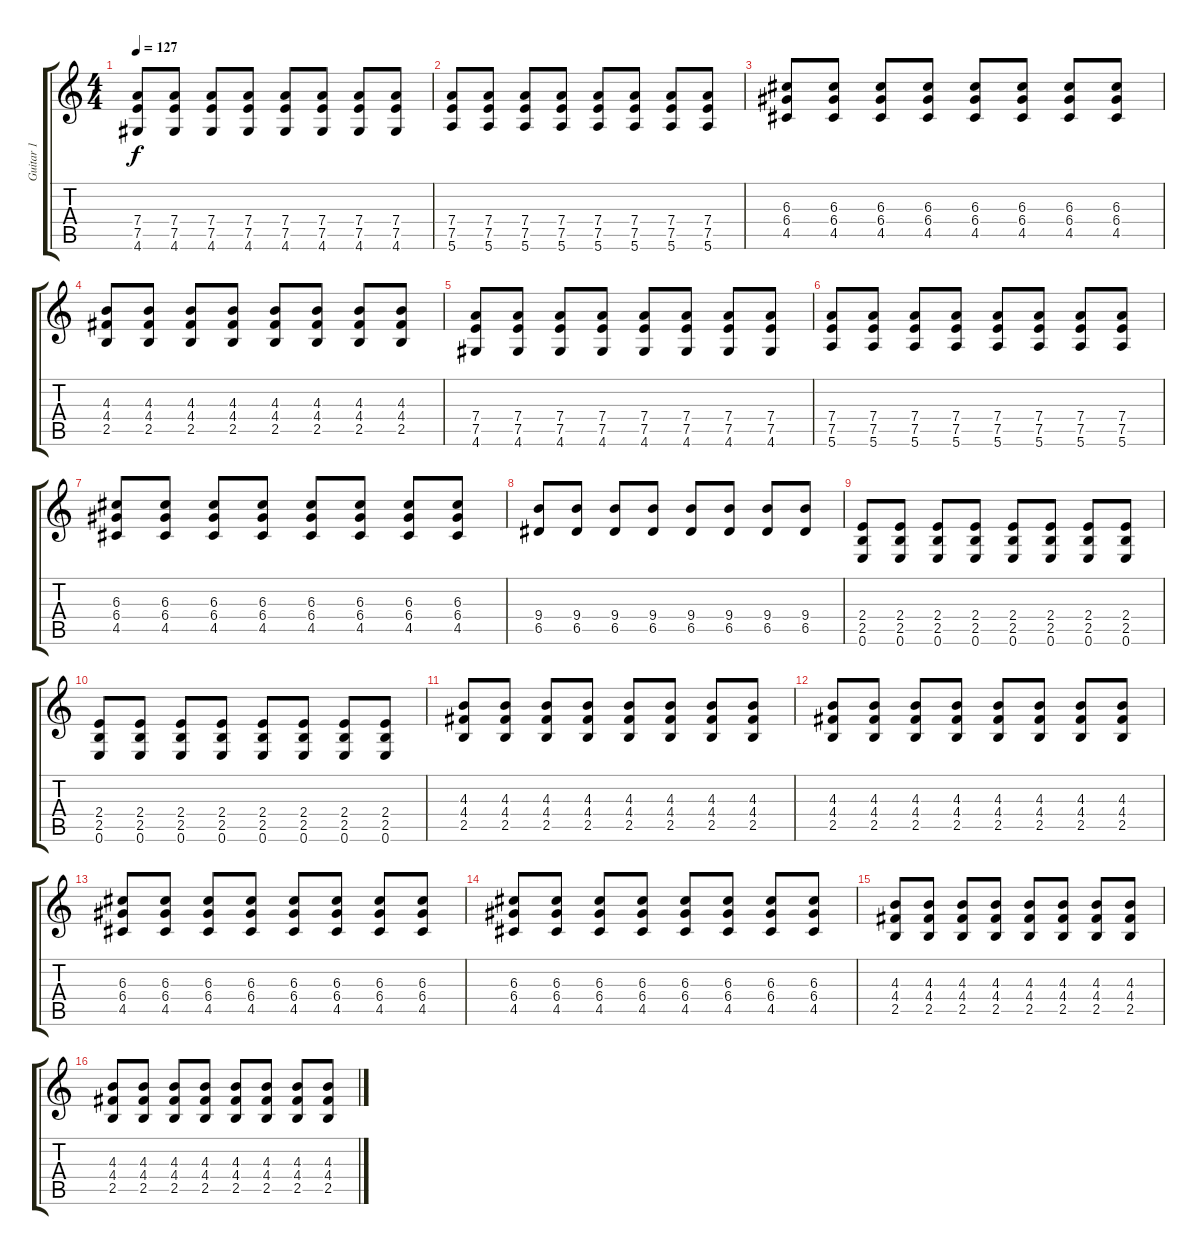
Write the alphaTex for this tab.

\track ("Guitar 1" "Guitar 1") {instrument distortionguitar}
\staff {score tabs}
\tuning (E4 B3 G3 D3 A2 E2) {hide}
\ts (4 4)
\tempo 127
\clef g2
\ks c
(7.4 7.5 4.6).8{dy f} (7.4 7.5 4.6).8 (7.4 7.5 4.6).8 (7.4 7.5 4.6).8 (7.4 7.5 4.6).8 (7.4 7.5 4.6).8 (7.4 7.5 4.6).8 (7.4 7.5 4.6).8 |
(7.4 7.5 5.6).8 (7.4 7.5 5.6).8 (7.4 7.5 5.6).8 (7.4 7.5 5.6).8 (7.4 7.5 5.6).8 (7.4 7.5 5.6).8 (7.4 7.5 5.6).8 (7.4 7.5 5.6).8 |
(6.3 6.4 4.5).8 (6.3 6.4 4.5).8 (6.3 6.4 4.5).8 (6.3 6.4 4.5).8 (6.3 6.4 4.5).8 (6.3 6.4 4.5).8 (6.3 6.4 4.5).8 (6.3 6.4 4.5).8 |
(4.3 4.4 2.5).8 (4.3 4.4 2.5).8 (4.3 4.4 2.5).8 (4.3 4.4 2.5).8 (4.3 4.4 2.5).8 (4.3 4.4 2.5).8 (4.3 4.4 2.5).8 (4.3 4.4 2.5).8 |
(7.4 7.5 4.6).8 (7.4 7.5 4.6).8 (7.4 7.5 4.6).8 (7.4 7.5 4.6).8 (7.4 7.5 4.6).8 (7.4 7.5 4.6).8 (7.4 7.5 4.6).8 (7.4 7.5 4.6).8 |
(7.4 7.5 5.6).8 (7.4 7.5 5.6).8 (7.4 7.5 5.6).8 (7.4 7.5 5.6).8 (7.4 7.5 5.6).8 (7.4 7.5 5.6).8 (7.4 7.5 5.6).8 (7.4 7.5 5.6).8 |
(6.3 6.4 4.5).8 (6.3 6.4 4.5).8 (6.3 6.4 4.5).8 (6.3 6.4 4.5).8 (6.3 6.4 4.5).8 (6.3 6.4 4.5).8 (6.3 6.4 4.5).8 (6.3 6.4 4.5).8 |
(9.4 6.5).8 (9.4 6.5).8 (9.4 6.5).8 (9.4 6.5).8 (9.4 6.5).8 (9.4 6.5).8 (9.4 6.5).8 (9.4 6.5).8 |
(2.4 2.5 0.6).8 (2.4 2.5 0.6).8 (2.4 2.5 0.6).8 (2.4 2.5 0.6).8 (2.4 2.5 0.6).8 (2.4 2.5 0.6).8 (2.4 2.5 0.6).8 (2.4 2.5 0.6).8 |
(2.4 2.5 0.6).8 (2.4 2.5 0.6).8 (2.4 2.5 0.6).8 (2.4 2.5 0.6).8 (2.4 2.5 0.6).8 (2.4 2.5 0.6).8 (2.4 2.5 0.6).8 (2.4 2.5 0.6).8 |
(4.3 4.4 2.5).8 (4.3 4.4 2.5).8 (4.3 4.4 2.5).8 (4.3 4.4 2.5).8 (4.3 4.4 2.5).8 (4.3 4.4 2.5).8 (4.3 4.4 2.5).8 (4.3 4.4 2.5).8 |
(4.3 4.4 2.5).8 (4.3 4.4 2.5).8 (4.3 4.4 2.5).8 (4.3 4.4 2.5).8 (4.3 4.4 2.5).8 (4.3 4.4 2.5).8 (4.3 4.4 2.5).8 (4.3 4.4 2.5).8 |
(6.3 6.4 4.5).8 (6.3 6.4 4.5).8 (6.3 6.4 4.5).8 (6.3 6.4 4.5).8 (6.3 6.4 4.5).8 (6.3 6.4 4.5).8 (6.3 6.4 4.5).8 (6.3 6.4 4.5).8 |
(6.3 6.4 4.5).8 (6.3 6.4 4.5).8 (6.3 6.4 4.5).8 (6.3 6.4 4.5).8 (6.3 6.4 4.5).8 (6.3 6.4 4.5).8 (6.3 6.4 4.5).8 (6.3 6.4 4.5).8 |
(4.3 4.4 2.5).8 (4.3 4.4 2.5).8 (4.3 4.4 2.5).8 (4.3 4.4 2.5).8 (4.3 4.4 2.5).8 (4.3 4.4 2.5).8 (4.3 4.4 2.5).8 (4.3 4.4 2.5).8 |
(4.3 4.4 2.5).8 (4.3 4.4 2.5).8 (4.3 4.4 2.5).8 (4.3 4.4 2.5).8 (4.3 4.4 2.5).8 (4.3 4.4 2.5).8 (4.3 4.4 2.5).8 (4.3 4.4 2.5).8
